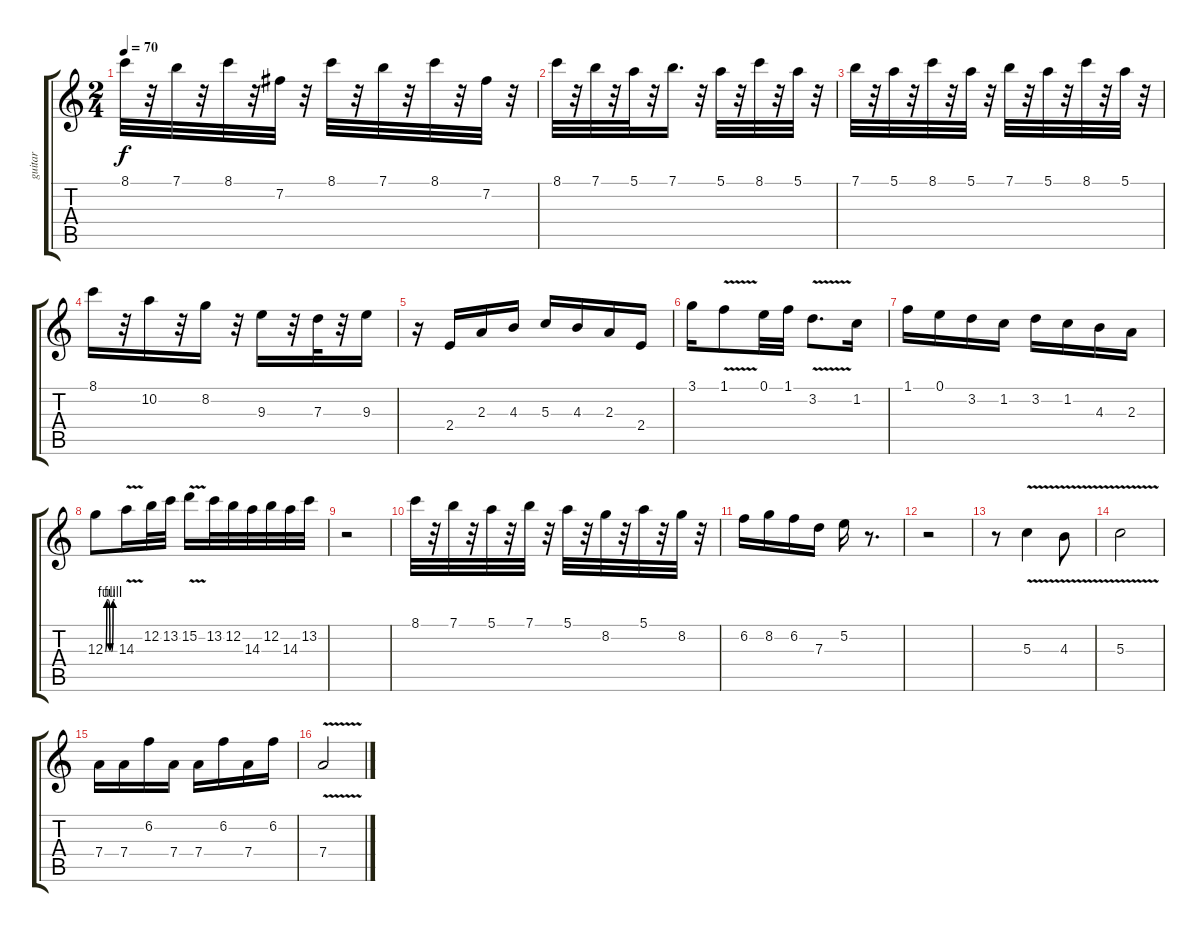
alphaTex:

\track ("guitar    solo   one" "guitar    ") {instrument overdrivenguitar}
\staff {score tabs}
\tuning (E4 B3 G3 D3 A2 E2) {hide}
\ts (2 4)
\tempo 70
\clef g2
\ks c
8.1.32{dy f} r.32 7.1.32 r.32 8.1.32 r.32 7.2.32 r.32 8.1.32 r.32 7.1.32 r.32 8.1.32 r.32 7.2.32 r.32 |
8.1.32 r.32 7.1.32 r.32 5.1.32 r.32 7.1.16{d} r.32 5.1.32 r.32 8.1.32 r.32 5.1.32 r.32 |
7.1.32 r.32 5.1.32 r.32 8.1.32 r.32 5.1.32 r.32 7.1.32 r.32 5.1.32 r.32 8.1.32 r.32 5.1.32 r.32 |
8.1.16 r.32 10.2.16 r.32 8.2.16 r.32 9.3.16 r.32 7.3.32 r.32 9.3.16 |
r.16 2.4.16 2.3.16 4.3.16 5.3.16 4.3.16 2.3.16 2.4.16 |
3.1.16 1.1{v}.8 0.1.32 1.1.32 3.2{v}.8{d} 1.2.16 |
1.1.16 0.1.16 3.2.16 1.2.16 3.2.16 1.2.16 4.3.16 2.3.16 |
12.3{be (custom 0 0 10 4 20 4 30 0 40 0 50 4 60 4)}.8 14.3{v}.16 12.2.32 13.2.32 15.2{v}.16 13.2.32 12.2.32 14.3.32 12.2.32 14.3.32 13.2.32 |
r.2 |
8.1.32 r.32 7.1.32 r.32 5.1.32 r.32 7.1.32 r.32 5.1.32 r.32 8.2.32 r.32 5.1.32 r.32 8.2.32 r.32 |
6.2.16 8.2.16 6.2.16 7.3.16 5.2.16 r.8{d} |
r.2 |
r.8 5.3{v}.4 4.3{v}.8 |
5.3{v}.2 |
7.4.16 7.4.16 6.2.16 7.4.16 7.4.16 6.2.16 7.4.16 6.2.16 |
7.4{v}.2
